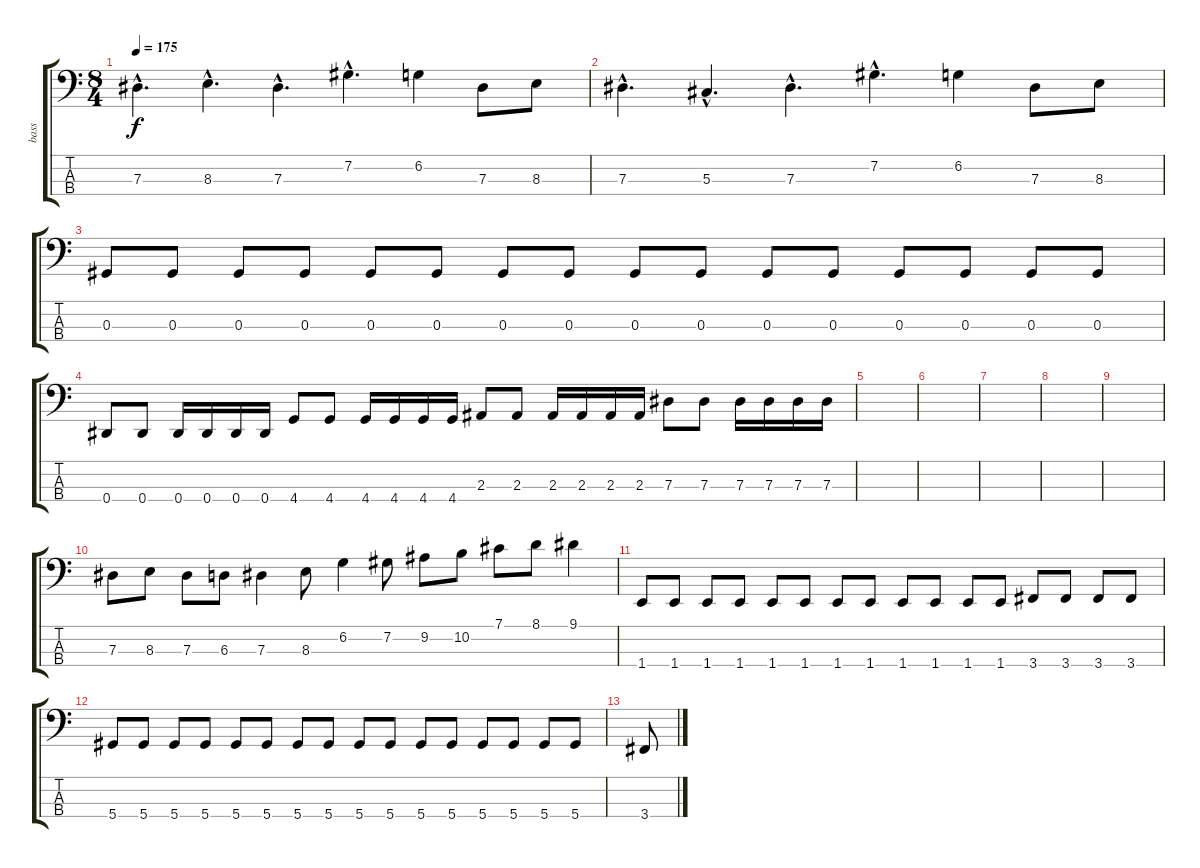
\track ("bass" "bass") {instrument electricbassfinger}
\staff {score tabs}
\tuning (Gb2 Db2 Ab1 Eb1) {hide}
\ts (8 4)
\tempo 175
\clef f4
\ks c
7.3{hac}.4{d dy f} 8.3{hac}.4{d} 7.3{hac}.4{d} 7.2{hac}.4{d} 6.2.4 7.3.8 8.3.8 |
7.3{hac}.4{d} 5.3{hac}.4{d} 7.3{hac}.4{d} 7.2{hac}.4{d} 6.2.4 7.3.8 8.3.8 |
0.3.8 0.3.8 0.3.8 0.3.8 0.3.8 0.3.8 0.3.8 0.3.8 0.3.8 0.3.8 0.3.8 0.3.8 0.3.8 0.3.8 0.3.8 0.3.8 |
0.4.8 0.4.8 0.4.16 0.4.16 0.4.16 0.4.16 4.4.8 4.4.8 4.4.16 4.4.16 4.4.16 4.4.16 2.3.8 2.3.8 2.3.16 2.3.16 2.3.16 2.3.16 7.3.8 7.3.8 7.3.16 7.3.16 7.3.16 7.3.16 |
|
|
|
|
|
7.3.8 8.3.8 7.3.8 6.3.8 7.3.4 8.3.8 6.2.4 7.2.8 9.2.8 10.2.8 7.1.8 8.1.8 9.1.4 |
1.4.8 1.4.8 1.4.8 1.4.8 1.4.8 1.4.8 1.4.8 1.4.8 1.4.8 1.4.8 1.4.8 1.4.8 3.4.8 3.4.8 3.4.8 3.4.8 |
5.4.8 5.4.8 5.4.8 5.4.8 5.4.8 5.4.8 5.4.8 5.4.8 5.4.8 5.4.8 5.4.8 5.4.8 5.4.8 5.4.8 5.4.8 5.4.8 |
3.4.8
